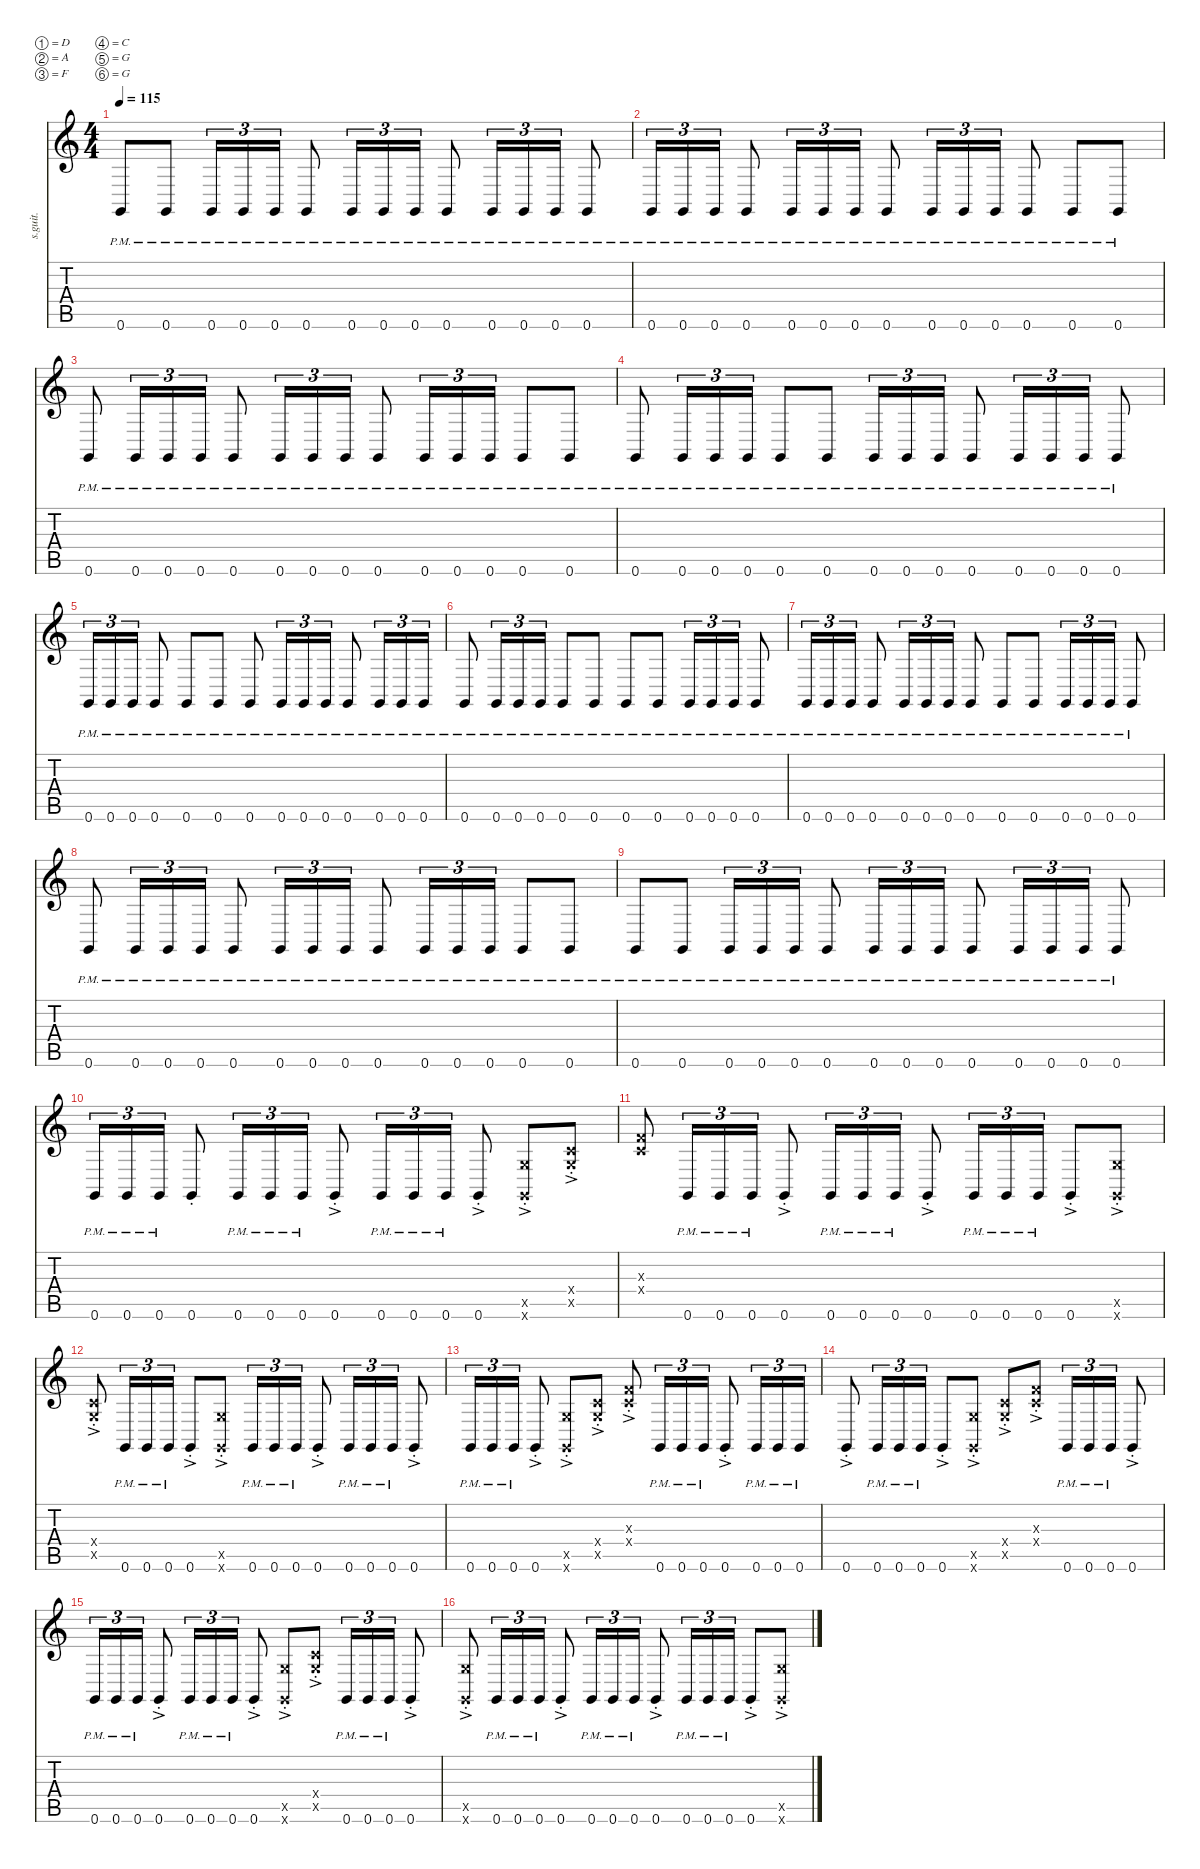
\defaultSystemsLayout 4
\hideDynamics
\bracketExtendMode nobrackets
\track ("Rythm Guitar 2" "s.guit.") {instrument distortionguitar}
\staff {score tabs}
\tuning (D4 A3 F3 C3 G2 G1)
\ts (4 4)
\tempo 115
\clef g2
\ks c
0.6{pm}.8{lyrics (0 "") lyrics (1 "") lyrics (2 "") lyrics (3 "") lyrics (4 "") dy f} 0.6{pm}.8{lyrics (0 "") lyrics (1 "") lyrics (2 "") lyrics (3 "") lyrics (4 "")} 0.6{pm}.16{tu (3 2) lyrics (0 "") lyrics (1 "") lyrics (2 "") lyrics (3 "") lyrics (4 "")} 0.6{pm}.16{tu (3 2) lyrics (0 "") lyrics (1 "") lyrics (2 "") lyrics (3 "") lyrics (4 "")} 0.6{pm}.16{tu (3 2) lyrics (0 "") lyrics (1 "") lyrics (2 "") lyrics (3 "") lyrics (4 "")} 0.6{pm}.8{lyrics (0 "") lyrics (1 "") lyrics (2 "") lyrics (3 "") lyrics (4 "")} 0.6{pm}.16{tu (3 2) lyrics (0 "") lyrics (1 "") lyrics (2 "") lyrics (3 "") lyrics (4 "")} 0.6{pm}.16{tu (3 2) lyrics (0 "") lyrics (1 "") lyrics (2 "") lyrics (3 "") lyrics (4 "")} 0.6{pm}.16{tu (3 2) lyrics (0 "") lyrics (1 "") lyrics (2 "") lyrics (3 "") lyrics (4 "")} 0.6{pm}.8{lyrics (0 "") lyrics (1 "") lyrics (2 "") lyrics (3 "") lyrics (4 "")} 0.6{pm}.16{tu (3 2) lyrics (0 "") lyrics (1 "") lyrics (2 "") lyrics (3 "") lyrics (4 "")} 0.6{pm}.16{tu (3 2) lyrics (0 "") lyrics (1 "") lyrics (2 "") lyrics (3 "") lyrics (4 "")} 0.6{pm}.16{tu (3 2) lyrics (0 "") lyrics (1 "") lyrics (2 "") lyrics (3 "") lyrics (4 "")} 0.6{pm}.8{lyrics (0 "") lyrics (1 "") lyrics (2 "") lyrics (3 "") lyrics (4 "")} |
0.6{pm}.16{tu (3 2) lyrics (0 "") lyrics (1 "") lyrics (2 "") lyrics (3 "") lyrics (4 "")} 0.6{pm}.16{tu (3 2) lyrics (0 "") lyrics (1 "") lyrics (2 "") lyrics (3 "") lyrics (4 "")} 0.6{pm}.16{tu (3 2) lyrics (0 "") lyrics (1 "") lyrics (2 "") lyrics (3 "") lyrics (4 "")} 0.6{pm}.8{lyrics (0 "") lyrics (1 "") lyrics (2 "") lyrics (3 "") lyrics (4 "")} 0.6{pm}.16{tu (3 2) lyrics (0 "") lyrics (1 "") lyrics (2 "") lyrics (3 "") lyrics (4 "")} 0.6{pm}.16{tu (3 2) lyrics (0 "") lyrics (1 "") lyrics (2 "") lyrics (3 "") lyrics (4 "")} 0.6{pm}.16{tu (3 2) lyrics (0 "") lyrics (1 "") lyrics (2 "") lyrics (3 "") lyrics (4 "")} 0.6{pm}.8{lyrics (0 "") lyrics (1 "") lyrics (2 "") lyrics (3 "") lyrics (4 "")} 0.6{pm}.16{tu (3 2) lyrics (0 "") lyrics (1 "") lyrics (2 "") lyrics (3 "") lyrics (4 "")} 0.6{pm}.16{tu (3 2) lyrics (0 "") lyrics (1 "") lyrics (2 "") lyrics (3 "") lyrics (4 "")} 0.6{pm}.16{tu (3 2) lyrics (0 "") lyrics (1 "") lyrics (2 "") lyrics (3 "") lyrics (4 "")} 0.6{pm}.8{lyrics (0 "") lyrics (1 "") lyrics (2 "") lyrics (3 "") lyrics (4 "")} 0.6{pm}.8{lyrics (0 "") lyrics (1 "") lyrics (2 "") lyrics (3 "") lyrics (4 "")} 0.6{pm}.8{lyrics (0 "") lyrics (1 "") lyrics (2 "") lyrics (3 "") lyrics (4 "")} |
0.6{pm}.8{lyrics (0 "") lyrics (1 "") lyrics (2 "") lyrics (3 "") lyrics (4 "")} 0.6{pm}.16{tu (3 2) lyrics (0 "") lyrics (1 "") lyrics (2 "") lyrics (3 "") lyrics (4 "")} 0.6{pm}.16{tu (3 2) lyrics (0 "") lyrics (1 "") lyrics (2 "") lyrics (3 "") lyrics (4 "")} 0.6{pm}.16{tu (3 2) lyrics (0 "") lyrics (1 "") lyrics (2 "") lyrics (3 "") lyrics (4 "")} 0.6{pm}.8{lyrics (0 "") lyrics (1 "") lyrics (2 "") lyrics (3 "") lyrics (4 "")} 0.6{pm}.16{tu (3 2) lyrics (0 "") lyrics (1 "") lyrics (2 "") lyrics (3 "") lyrics (4 "")} 0.6{pm}.16{tu (3 2) lyrics (0 "") lyrics (1 "") lyrics (2 "") lyrics (3 "") lyrics (4 "")} 0.6{pm}.16{tu (3 2) lyrics (0 "") lyrics (1 "") lyrics (2 "") lyrics (3 "") lyrics (4 "")} 0.6{pm}.8{lyrics (0 "") lyrics (1 "") lyrics (2 "") lyrics (3 "") lyrics (4 "")} 0.6{pm}.16{tu (3 2) lyrics (0 "") lyrics (1 "") lyrics (2 "") lyrics (3 "") lyrics (4 "")} 0.6{pm}.16{tu (3 2) lyrics (0 "") lyrics (1 "") lyrics (2 "") lyrics (3 "") lyrics (4 "")} 0.6{pm}.16{tu (3 2) lyrics (0 "") lyrics (1 "") lyrics (2 "") lyrics (3 "") lyrics (4 "")} 0.6{pm}.8{lyrics (0 "") lyrics (1 "") lyrics (2 "") lyrics (3 "") lyrics (4 "")} 0.6{pm}.8{lyrics (0 "") lyrics (1 "") lyrics (2 "") lyrics (3 "") lyrics (4 "")} |
0.6{pm}.8{lyrics (0 "") lyrics (1 "") lyrics (2 "") lyrics (3 "") lyrics (4 "")} 0.6{pm}.16{tu (3 2) lyrics (0 "") lyrics (1 "") lyrics (2 "") lyrics (3 "") lyrics (4 "")} 0.6{pm}.16{tu (3 2) lyrics (0 "") lyrics (1 "") lyrics (2 "") lyrics (3 "") lyrics (4 "")} 0.6{pm}.16{tu (3 2) lyrics (0 "") lyrics (1 "") lyrics (2 "") lyrics (3 "") lyrics (4 "")} 0.6{pm}.8{lyrics (0 "") lyrics (1 "") lyrics (2 "") lyrics (3 "") lyrics (4 "")} 0.6{pm}.8{lyrics (0 "") lyrics (1 "") lyrics (2 "") lyrics (3 "") lyrics (4 "")} 0.6{pm}.16{tu (3 2) lyrics (0 "") lyrics (1 "") lyrics (2 "") lyrics (3 "") lyrics (4 "")} 0.6{pm}.16{tu (3 2) lyrics (0 "") lyrics (1 "") lyrics (2 "") lyrics (3 "") lyrics (4 "")} 0.6{pm}.16{tu (3 2) lyrics (0 "") lyrics (1 "") lyrics (2 "") lyrics (3 "") lyrics (4 "")} 0.6{pm}.8{lyrics (0 "") lyrics (1 "") lyrics (2 "") lyrics (3 "") lyrics (4 "")} 0.6{pm}.16{tu (3 2) lyrics (0 "") lyrics (1 "") lyrics (2 "") lyrics (3 "") lyrics (4 "")} 0.6{pm}.16{tu (3 2) lyrics (0 "") lyrics (1 "") lyrics (2 "") lyrics (3 "") lyrics (4 "")} 0.6{pm}.16{tu (3 2) lyrics (0 "") lyrics (1 "") lyrics (2 "") lyrics (3 "") lyrics (4 "")} 0.6{pm}.8{lyrics (0 "") lyrics (1 "") lyrics (2 "") lyrics (3 "") lyrics (4 "")} |
0.6{pm}.16{tu (3 2) lyrics (0 "") lyrics (1 "") lyrics (2 "") lyrics (3 "") lyrics (4 "")} 0.6{pm}.16{tu (3 2) lyrics (0 "") lyrics (1 "") lyrics (2 "") lyrics (3 "") lyrics (4 "")} 0.6{pm}.16{tu (3 2) lyrics (0 "") lyrics (1 "") lyrics (2 "") lyrics (3 "") lyrics (4 "")} 0.6{pm}.8{lyrics (0 "") lyrics (1 "") lyrics (2 "") lyrics (3 "") lyrics (4 "")} 0.6{pm}.8{lyrics (0 "") lyrics (1 "") lyrics (2 "") lyrics (3 "") lyrics (4 "")} 0.6{pm}.8{lyrics (0 "") lyrics (1 "") lyrics (2 "") lyrics (3 "") lyrics (4 "")} 0.6{pm}.8{lyrics (0 "") lyrics (1 "") lyrics (2 "") lyrics (3 "") lyrics (4 "")} 0.6{pm}.16{tu (3 2) lyrics (0 "") lyrics (1 "") lyrics (2 "") lyrics (3 "") lyrics (4 "")} 0.6{pm}.16{tu (3 2) lyrics (0 "") lyrics (1 "") lyrics (2 "") lyrics (3 "") lyrics (4 "")} 0.6{pm}.16{tu (3 2) lyrics (0 "") lyrics (1 "") lyrics (2 "") lyrics (3 "") lyrics (4 "")} 0.6{pm}.8{lyrics (0 "") lyrics (1 "") lyrics (2 "") lyrics (3 "") lyrics (4 "")} 0.6{pm}.16{tu (3 2) lyrics (0 "") lyrics (1 "") lyrics (2 "") lyrics (3 "") lyrics (4 "")} 0.6{pm}.16{tu (3 2) lyrics (0 "") lyrics (1 "") lyrics (2 "") lyrics (3 "") lyrics (4 "")} 0.6{pm}.16{tu (3 2) lyrics (0 "") lyrics (1 "") lyrics (2 "") lyrics (3 "") lyrics (4 "")} |
0.6{pm}.8{lyrics (0 "") lyrics (1 "") lyrics (2 "") lyrics (3 "") lyrics (4 "")} 0.6{pm}.16{tu (3 2) lyrics (0 "") lyrics (1 "") lyrics (2 "") lyrics (3 "") lyrics (4 "")} 0.6{pm}.16{tu (3 2) lyrics (0 "") lyrics (1 "") lyrics (2 "") lyrics (3 "") lyrics (4 "")} 0.6{pm}.16{tu (3 2) lyrics (0 "") lyrics (1 "") lyrics (2 "") lyrics (3 "") lyrics (4 "")} 0.6{pm}.8{lyrics (0 "") lyrics (1 "") lyrics (2 "") lyrics (3 "") lyrics (4 "")} 0.6{pm}.8{lyrics (0 "") lyrics (1 "") lyrics (2 "") lyrics (3 "") lyrics (4 "")} 0.6{pm}.8{lyrics (0 "") lyrics (1 "") lyrics (2 "") lyrics (3 "") lyrics (4 "")} 0.6{pm}.8{lyrics (0 "") lyrics (1 "") lyrics (2 "") lyrics (3 "") lyrics (4 "")} 0.6{pm}.16{tu (3 2) lyrics (0 "") lyrics (1 "") lyrics (2 "") lyrics (3 "") lyrics (4 "")} 0.6{pm}.16{tu (3 2) lyrics (0 "") lyrics (1 "") lyrics (2 "") lyrics (3 "") lyrics (4 "")} 0.6{pm}.16{tu (3 2) lyrics (0 "") lyrics (1 "") lyrics (2 "") lyrics (3 "") lyrics (4 "")} 0.6{pm}.8{lyrics (0 "") lyrics (1 "") lyrics (2 "") lyrics (3 "") lyrics (4 "")} |
0.6{pm}.16{tu (3 2) lyrics (0 "") lyrics (1 "") lyrics (2 "") lyrics (3 "") lyrics (4 "")} 0.6{pm}.16{tu (3 2) lyrics (0 "") lyrics (1 "") lyrics (2 "") lyrics (3 "") lyrics (4 "")} 0.6{pm}.16{tu (3 2) lyrics (0 "") lyrics (1 "") lyrics (2 "") lyrics (3 "") lyrics (4 "")} 0.6{pm}.8{lyrics (0 "") lyrics (1 "") lyrics (2 "") lyrics (3 "") lyrics (4 "")} 0.6{pm}.16{tu (3 2) lyrics (0 "") lyrics (1 "") lyrics (2 "") lyrics (3 "") lyrics (4 "")} 0.6{pm}.16{tu (3 2) lyrics (0 "") lyrics (1 "") lyrics (2 "") lyrics (3 "") lyrics (4 "")} 0.6{pm}.16{tu (3 2) lyrics (0 "") lyrics (1 "") lyrics (2 "") lyrics (3 "") lyrics (4 "")} 0.6{pm}.8{lyrics (0 "") lyrics (1 "") lyrics (2 "") lyrics (3 "") lyrics (4 "")} 0.6{pm}.8{lyrics (0 "") lyrics (1 "") lyrics (2 "") lyrics (3 "") lyrics (4 "")} 0.6{pm}.8{lyrics (0 "") lyrics (1 "") lyrics (2 "") lyrics (3 "") lyrics (4 "")} 0.6{pm}.16{tu (3 2) lyrics (0 "") lyrics (1 "") lyrics (2 "") lyrics (3 "") lyrics (4 "")} 0.6{pm}.16{tu (3 2) lyrics (0 "") lyrics (1 "") lyrics (2 "") lyrics (3 "") lyrics (4 "")} 0.6{pm}.16{tu (3 2) lyrics (0 "") lyrics (1 "") lyrics (2 "") lyrics (3 "") lyrics (4 "")} 0.6{pm}.8{lyrics (0 "") lyrics (1 "") lyrics (2 "") lyrics (3 "") lyrics (4 "")} |
0.6{pm}.8{lyrics (0 "") lyrics (1 "") lyrics (2 "") lyrics (3 "") lyrics (4 "")} 0.6{pm}.16{tu (3 2) lyrics (0 "") lyrics (1 "") lyrics (2 "") lyrics (3 "") lyrics (4 "")} 0.6{pm}.16{tu (3 2) lyrics (0 "") lyrics (1 "") lyrics (2 "") lyrics (3 "") lyrics (4 "")} 0.6{pm}.16{tu (3 2) lyrics (0 "") lyrics (1 "") lyrics (2 "") lyrics (3 "") lyrics (4 "")} 0.6{pm}.8{lyrics (0 "") lyrics (1 "") lyrics (2 "") lyrics (3 "") lyrics (4 "")} 0.6{pm}.16{tu (3 2) lyrics (0 "") lyrics (1 "") lyrics (2 "") lyrics (3 "") lyrics (4 "")} 0.6{pm}.16{tu (3 2) lyrics (0 "") lyrics (1 "") lyrics (2 "") lyrics (3 "") lyrics (4 "")} 0.6{pm}.16{tu (3 2) lyrics (0 "") lyrics (1 "") lyrics (2 "") lyrics (3 "") lyrics (4 "")} 0.6{pm}.8{lyrics (0 "") lyrics (1 "") lyrics (2 "") lyrics (3 "") lyrics (4 "")} 0.6{pm}.16{tu (3 2) lyrics (0 "") lyrics (1 "") lyrics (2 "") lyrics (3 "") lyrics (4 "")} 0.6{pm}.16{tu (3 2) lyrics (0 "") lyrics (1 "") lyrics (2 "") lyrics (3 "") lyrics (4 "")} 0.6{pm}.16{tu (3 2) lyrics (0 "") lyrics (1 "") lyrics (2 "") lyrics (3 "") lyrics (4 "")} 0.6{pm}.8{lyrics (0 "") lyrics (1 "") lyrics (2 "") lyrics (3 "") lyrics (4 "")} 0.6{pm}.8{lyrics (0 "") lyrics (1 "") lyrics (2 "") lyrics (3 "") lyrics (4 "")} |
0.6{pm}.8{lyrics (0 "") lyrics (1 "") lyrics (2 "") lyrics (3 "") lyrics (4 "")} 0.6{pm}.8{lyrics (0 "") lyrics (1 "") lyrics (2 "") lyrics (3 "") lyrics (4 "")} 0.6{pm}.16{tu (3 2) lyrics (0 "") lyrics (1 "") lyrics (2 "") lyrics (3 "") lyrics (4 "")} 0.6{pm}.16{tu (3 2) lyrics (0 "") lyrics (1 "") lyrics (2 "") lyrics (3 "") lyrics (4 "")} 0.6{pm}.16{tu (3 2) lyrics (0 "") lyrics (1 "") lyrics (2 "") lyrics (3 "") lyrics (4 "")} 0.6{pm}.8{lyrics (0 "") lyrics (1 "") lyrics (2 "") lyrics (3 "") lyrics (4 "")} 0.6{pm}.16{tu (3 2) lyrics (0 "") lyrics (1 "") lyrics (2 "") lyrics (3 "") lyrics (4 "")} 0.6{pm}.16{tu (3 2) lyrics (0 "") lyrics (1 "") lyrics (2 "") lyrics (3 "") lyrics (4 "")} 0.6{pm}.16{tu (3 2) lyrics (0 "") lyrics (1 "") lyrics (2 "") lyrics (3 "") lyrics (4 "")} 0.6{pm}.8{lyrics (0 "") lyrics (1 "") lyrics (2 "") lyrics (3 "") lyrics (4 "")} 0.6{pm}.16{tu (3 2) lyrics (0 "") lyrics (1 "") lyrics (2 "") lyrics (3 "") lyrics (4 "")} 0.6{pm}.16{tu (3 2) lyrics (0 "") lyrics (1 "") lyrics (2 "") lyrics (3 "") lyrics (4 "")} 0.6{pm}.16{tu (3 2) lyrics (0 "") lyrics (1 "") lyrics (2 "") lyrics (3 "") lyrics (4 "")} 0.6{pm}.8{lyrics (0 "") lyrics (1 "") lyrics (2 "") lyrics (3 "") lyrics (4 "")} |
0.6{pm}.16{tu (3 2) lyrics (0 "") lyrics (1 "") lyrics (2 "") lyrics (3 "") lyrics (4 "")} 0.6{pm}.16{tu (3 2) lyrics (0 "") lyrics (1 "") lyrics (2 "") lyrics (3 "") lyrics (4 "")} 0.6{pm}.16{tu (3 2) lyrics (0 "") lyrics (1 "") lyrics (2 "") lyrics (3 "") lyrics (4 "")} 0.6{st}.8{lyrics (0 "") lyrics (1 "") lyrics (2 "") lyrics (3 "") lyrics (4 "")} 0.6{pm}.16{tu (3 2) lyrics (0 "") lyrics (1 "") lyrics (2 "") lyrics (3 "") lyrics (4 "") dy mf} 0.6{pm}.16{tu (3 2) lyrics (0 "") lyrics (1 "") lyrics (2 "") lyrics (3 "") lyrics (4 "")} 0.6{pm}.16{tu (3 2) lyrics (0 "") lyrics (1 "") lyrics (2 "") lyrics (3 "") lyrics (4 "")} 0.6{ac st}.8{lyrics (0 "") lyrics (1 "") lyrics (2 "") lyrics (3 "") lyrics (4 "") dy mp} 0.6{pm}.16{tu (3 2) lyrics (0 "") lyrics (1 "") lyrics (2 "") lyrics (3 "") lyrics (4 "") dy mf} 0.6{pm}.16{tu (3 2) lyrics (0 "") lyrics (1 "") lyrics (2 "") lyrics (3 "") lyrics (4 "")} 0.6{pm}.16{tu (3 2) lyrics (0 "") lyrics (1 "") lyrics (2 "") lyrics (3 "") lyrics (4 "")} 0.6{ac st}.8{lyrics (0 "") lyrics (1 "") lyrics (2 "") lyrics (3 "") lyrics (4 "") dy mp} (0.5{ac st x} 0.6{ac st x}).8{lyrics (0 "") lyrics (1 "") lyrics (2 "") lyrics (3 "") lyrics (4 "")} (0.4{ac st x} 0.5{ac st x}).8{lyrics (0 "") lyrics (1 "") lyrics (2 "") lyrics (3 "") lyrics (4 "")} |
(0.3{x} 0.4{x}).8{lyrics (0 "") lyrics (1 "") lyrics (2 "") lyrics (3 "") lyrics (4 "") dy f} 0.6{pm}.16{tu (3 2) lyrics (0 "") lyrics (1 "") lyrics (2 "") lyrics (3 "") lyrics (4 "") dy mf} 0.6{pm}.16{tu (3 2) lyrics (0 "") lyrics (1 "") lyrics (2 "") lyrics (3 "") lyrics (4 "")} 0.6{pm}.16{tu (3 2) lyrics (0 "") lyrics (1 "") lyrics (2 "") lyrics (3 "") lyrics (4 "")} 0.6{ac st}.8{lyrics (0 "") lyrics (1 "") lyrics (2 "") lyrics (3 "") lyrics (4 "") dy mp} 0.6{pm}.16{tu (3 2) lyrics (0 "") lyrics (1 "") lyrics (2 "") lyrics (3 "") lyrics (4 "") dy mf} 0.6{pm}.16{tu (3 2) lyrics (0 "") lyrics (1 "") lyrics (2 "") lyrics (3 "") lyrics (4 "")} 0.6{pm}.16{tu (3 2) lyrics (0 "") lyrics (1 "") lyrics (2 "") lyrics (3 "") lyrics (4 "")} 0.6{ac st}.8{lyrics (0 "") lyrics (1 "") lyrics (2 "") lyrics (3 "") lyrics (4 "") dy mp} 0.6{pm}.16{tu (3 2) lyrics (0 "") lyrics (1 "") lyrics (2 "") lyrics (3 "") lyrics (4 "") dy mf} 0.6{pm}.16{tu (3 2) lyrics (0 "") lyrics (1 "") lyrics (2 "") lyrics (3 "") lyrics (4 "")} 0.6{pm}.16{tu (3 2) lyrics (0 "") lyrics (1 "") lyrics (2 "") lyrics (3 "") lyrics (4 "")} 0.6{ac st}.8{lyrics (0 "") lyrics (1 "") lyrics (2 "") lyrics (3 "") lyrics (4 "") dy mp} (0.5{ac st x} 0.6{ac st x}).8{lyrics (0 "") lyrics (1 "") lyrics (2 "") lyrics (3 "") lyrics (4 "")} |
(0.4{ac st x} 0.5{ac st x}).8{lyrics (0 "") lyrics (1 "") lyrics (2 "") lyrics (3 "") lyrics (4 "")} 0.6{pm}.16{tu (3 2) lyrics (0 "") lyrics (1 "") lyrics (2 "") lyrics (3 "") lyrics (4 "") dy mf} 0.6{pm}.16{tu (3 2) lyrics (0 "") lyrics (1 "") lyrics (2 "") lyrics (3 "") lyrics (4 "")} 0.6{pm}.16{tu (3 2) lyrics (0 "") lyrics (1 "") lyrics (2 "") lyrics (3 "") lyrics (4 "")} 0.6{ac st}.8{lyrics (0 "") lyrics (1 "") lyrics (2 "") lyrics (3 "") lyrics (4 "") dy mp} (0.5{ac st x} 0.6{ac st x}).8{lyrics (0 "") lyrics (1 "") lyrics (2 "") lyrics (3 "") lyrics (4 "")} 0.6{pm}.16{tu (3 2) lyrics (0 "") lyrics (1 "") lyrics (2 "") lyrics (3 "") lyrics (4 "") dy mf} 0.6{pm}.16{tu (3 2) lyrics (0 "") lyrics (1 "") lyrics (2 "") lyrics (3 "") lyrics (4 "")} 0.6{pm}.16{tu (3 2) lyrics (0 "") lyrics (1 "") lyrics (2 "") lyrics (3 "") lyrics (4 "")} 0.6{ac st}.8{lyrics (0 "") lyrics (1 "") lyrics (2 "") lyrics (3 "") lyrics (4 "") dy mp} 0.6{pm}.16{tu (3 2) lyrics (0 "") lyrics (1 "") lyrics (2 "") lyrics (3 "") lyrics (4 "") dy mf} 0.6{pm}.16{tu (3 2) lyrics (0 "") lyrics (1 "") lyrics (2 "") lyrics (3 "") lyrics (4 "")} 0.6{pm}.16{tu (3 2) lyrics (0 "") lyrics (1 "") lyrics (2 "") lyrics (3 "") lyrics (4 "")} 0.6{ac st}.8{lyrics (0 "") lyrics (1 "") lyrics (2 "") lyrics (3 "") lyrics (4 "") dy mp} |
0.6{pm}.16{tu (3 2) lyrics (0 "") lyrics (1 "") lyrics (2 "") lyrics (3 "") lyrics (4 "") dy mf} 0.6{pm}.16{tu (3 2) lyrics (0 "") lyrics (1 "") lyrics (2 "") lyrics (3 "") lyrics (4 "")} 0.6{pm}.16{tu (3 2) lyrics (0 "") lyrics (1 "") lyrics (2 "") lyrics (3 "") lyrics (4 "")} 0.6{ac st}.8{lyrics (0 "") lyrics (1 "") lyrics (2 "") lyrics (3 "") lyrics (4 "") dy mp} (0.5{ac st x} 0.6{ac st x}).8{lyrics (0 "") lyrics (1 "") lyrics (2 "") lyrics (3 "") lyrics (4 "")} (0.4{ac st x} 0.5{ac st x}).8{lyrics (0 "") lyrics (1 "") lyrics (2 "") lyrics (3 "") lyrics (4 "")} (0.3{ac st x} 0.4{ac st x}).8{lyrics (0 "") lyrics (1 "") lyrics (2 "") lyrics (3 "") lyrics (4 "")} 0.6{pm}.16{tu (3 2) lyrics (0 "") lyrics (1 "") lyrics (2 "") lyrics (3 "") lyrics (4 "") dy mf} 0.6{pm}.16{tu (3 2) lyrics (0 "") lyrics (1 "") lyrics (2 "") lyrics (3 "") lyrics (4 "")} 0.6{pm}.16{tu (3 2) lyrics (0 "") lyrics (1 "") lyrics (2 "") lyrics (3 "") lyrics (4 "")} 0.6{ac st}.8{lyrics (0 "") lyrics (1 "") lyrics (2 "") lyrics (3 "") lyrics (4 "") dy mp} 0.6{pm}.16{tu (3 2) lyrics (0 "") lyrics (1 "") lyrics (2 "") lyrics (3 "") lyrics (4 "") dy mf} 0.6{pm}.16{tu (3 2) lyrics (0 "") lyrics (1 "") lyrics (2 "") lyrics (3 "") lyrics (4 "")} 0.6{pm}.16{tu (3 2) lyrics (0 "") lyrics (1 "") lyrics (2 "") lyrics (3 "") lyrics (4 "")} |
0.6{ac st}.8{lyrics (0 "") lyrics (1 "") lyrics (2 "") lyrics (3 "") lyrics (4 "") dy mp} 0.6{pm}.16{tu (3 2) lyrics (0 "") lyrics (1 "") lyrics (2 "") lyrics (3 "") lyrics (4 "") dy mf} 0.6{pm}.16{tu (3 2) lyrics (0 "") lyrics (1 "") lyrics (2 "") lyrics (3 "") lyrics (4 "")} 0.6{pm}.16{tu (3 2) lyrics (0 "") lyrics (1 "") lyrics (2 "") lyrics (3 "") lyrics (4 "")} 0.6{ac st}.8{lyrics (0 "") lyrics (1 "") lyrics (2 "") lyrics (3 "") lyrics (4 "") dy mp} (0.5{ac st x} 0.6{ac st x}).8{lyrics (0 "") lyrics (1 "") lyrics (2 "") lyrics (3 "") lyrics (4 "")} (0.4{ac st x} 0.5{ac st x}).8{lyrics (0 "") lyrics (1 "") lyrics (2 "") lyrics (3 "") lyrics (4 "")} (0.3{ac st x} 0.4{ac st x}).8{lyrics (0 "") lyrics (1 "") lyrics (2 "") lyrics (3 "") lyrics (4 "")} 0.6{pm}.16{tu (3 2) lyrics (0 "") lyrics (1 "") lyrics (2 "") lyrics (3 "") lyrics (4 "") dy mf} 0.6{pm}.16{tu (3 2) lyrics (0 "") lyrics (1 "") lyrics (2 "") lyrics (3 "") lyrics (4 "")} 0.6{pm}.16{tu (3 2) lyrics (0 "") lyrics (1 "") lyrics (2 "") lyrics (3 "") lyrics (4 "")} 0.6{ac st}.8{lyrics (0 "") lyrics (1 "") lyrics (2 "") lyrics (3 "") lyrics (4 "") dy mp} |
0.6{pm}.16{tu (3 2) lyrics (0 "") lyrics (1 "") lyrics (2 "") lyrics (3 "") lyrics (4 "") dy mf} 0.6{pm}.16{tu (3 2) lyrics (0 "") lyrics (1 "") lyrics (2 "") lyrics (3 "") lyrics (4 "")} 0.6{pm}.16{tu (3 2) lyrics (0 "") lyrics (1 "") lyrics (2 "") lyrics (3 "") lyrics (4 "")} 0.6{ac st}.8{lyrics (0 "") lyrics (1 "") lyrics (2 "") lyrics (3 "") lyrics (4 "") dy mp} 0.6{pm}.16{tu (3 2) lyrics (0 "") lyrics (1 "") lyrics (2 "") lyrics (3 "") lyrics (4 "") dy mf} 0.6{pm}.16{tu (3 2) lyrics (0 "") lyrics (1 "") lyrics (2 "") lyrics (3 "") lyrics (4 "")} 0.6{pm}.16{tu (3 2) lyrics (0 "") lyrics (1 "") lyrics (2 "") lyrics (3 "") lyrics (4 "")} 0.6{ac st}.8{lyrics (0 "") lyrics (1 "") lyrics (2 "") lyrics (3 "") lyrics (4 "") dy mp} (0.5{ac st x} 0.6{ac st x}).8{lyrics (0 "") lyrics (1 "") lyrics (2 "") lyrics (3 "") lyrics (4 "")} (0.4{ac st x} 0.5{ac st x}).8{lyrics (0 "") lyrics (1 "") lyrics (2 "") lyrics (3 "") lyrics (4 "")} 0.6{pm}.16{tu (3 2) lyrics (0 "") lyrics (1 "") lyrics (2 "") lyrics (3 "") lyrics (4 "") dy mf} 0.6{pm}.16{tu (3 2) lyrics (0 "") lyrics (1 "") lyrics (2 "") lyrics (3 "") lyrics (4 "")} 0.6{pm}.16{tu (3 2) lyrics (0 "") lyrics (1 "") lyrics (2 "") lyrics (3 "") lyrics (4 "")} 0.6{ac st}.8{lyrics (0 "") lyrics (1 "") lyrics (2 "") lyrics (3 "") lyrics (4 "") dy mp} |
(0.5{ac st x} 0.6{ac st x}).8{lyrics (0 "") lyrics (1 "") lyrics (2 "") lyrics (3 "") lyrics (4 "")} 0.6{pm}.16{tu (3 2) lyrics (0 "") lyrics (1 "") lyrics (2 "") lyrics (3 "") lyrics (4 "") dy mf} 0.6{pm}.16{tu (3 2) lyrics (0 "") lyrics (1 "") lyrics (2 "") lyrics (3 "") lyrics (4 "")} 0.6{pm}.16{tu (3 2) lyrics (0 "") lyrics (1 "") lyrics (2 "") lyrics (3 "") lyrics (4 "")} 0.6{ac st}.8{lyrics (0 "") lyrics (1 "") lyrics (2 "") lyrics (3 "") lyrics (4 "") dy mp} 0.6{pm}.16{tu (3 2) lyrics (0 "") lyrics (1 "") lyrics (2 "") lyrics (3 "") lyrics (4 "") dy mf} 0.6{pm}.16{tu (3 2) lyrics (0 "") lyrics (1 "") lyrics (2 "") lyrics (3 "") lyrics (4 "")} 0.6{pm}.16{tu (3 2) lyrics (0 "") lyrics (1 "") lyrics (2 "") lyrics (3 "") lyrics (4 "")} 0.6{ac st}.8{lyrics (0 "") lyrics (1 "") lyrics (2 "") lyrics (3 "") lyrics (4 "") dy mp} 0.6{pm}.16{tu (3 2) lyrics (0 "") lyrics (1 "") lyrics (2 "") lyrics (3 "") lyrics (4 "") dy mf} 0.6{pm}.16{tu (3 2) lyrics (0 "") lyrics (1 "") lyrics (2 "") lyrics (3 "") lyrics (4 "")} 0.6{pm}.16{tu (3 2) lyrics (0 "") lyrics (1 "") lyrics (2 "") lyrics (3 "") lyrics (4 "")} 0.6{ac st}.8{lyrics (0 "") lyrics (1 "") lyrics (2 "") lyrics (3 "") lyrics (4 "") dy mp} (0.5{ac st x} 0.6{ac st x}).8{lyrics (0 "") lyrics (1 "") lyrics (2 "") lyrics (3 "") lyrics (4 "")}
